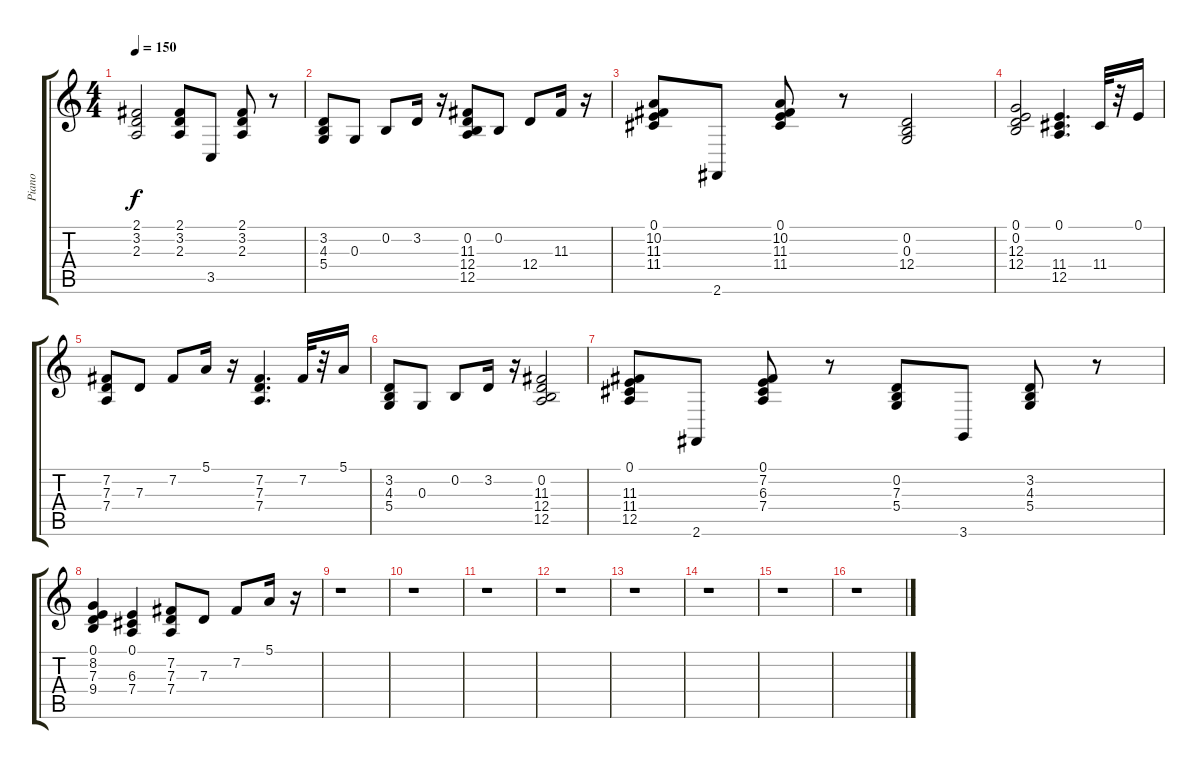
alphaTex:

\track ("Piano" "Piano") {instrument honkytonkpiano}
\staff {score tabs}
\tuning (E4 B3 G3 D3 A2 E2) {hide}
\ts (4 4)
\tempo 150
\clef g2
\ks c
(2.1 3.2 2.3).2{dy f} (2.1 3.2 2.3).8 3.5.8 (2.1 3.2 2.3).8 r.8 |
(3.2 4.3 5.4).8 0.3.8 0.2.8 3.2.16 r.16 (0.2 11.3 12.4 12.5).8 0.2.8 12.4.8 11.3.16 r.16 |
(0.1 10.2 11.3 11.4).8 2.6.8 (0.1 10.2 11.3 11.4).8 r.8 (0.2 0.3 12.4).2 |
(0.1 0.2 12.3 12.4).2 (0.1 11.4 12.5).4{d} 11.4.32 r.32 0.1.16 |
(7.2 7.3 7.4).8 7.3.8 7.2.8 5.1.16 r.16 (7.2 7.3 7.4).4{d} 7.2.32 r.32 5.1.16 |
(3.2 4.3 5.4).8 0.3.8 0.2.8 3.2.16 r.16 (0.2 11.3 12.4 12.5).2 |
(0.1 11.3 11.4 12.5).8 2.6.8 (0.1 7.2 6.3 7.4).8 r.8 (0.2 7.3 5.4).8 3.6.8 (3.2 4.3 5.4).8 r.8 |
(0.1 8.2 7.3 9.4).4 (0.1 6.3 7.4).4 (7.2 7.3 7.4).8 7.3.8 7.2.8 5.1.16 r.16 |
r.1 |
r.1 |
r.1 |
r.1 |
r.1 |
r.1 |
r.1 |
r.1
